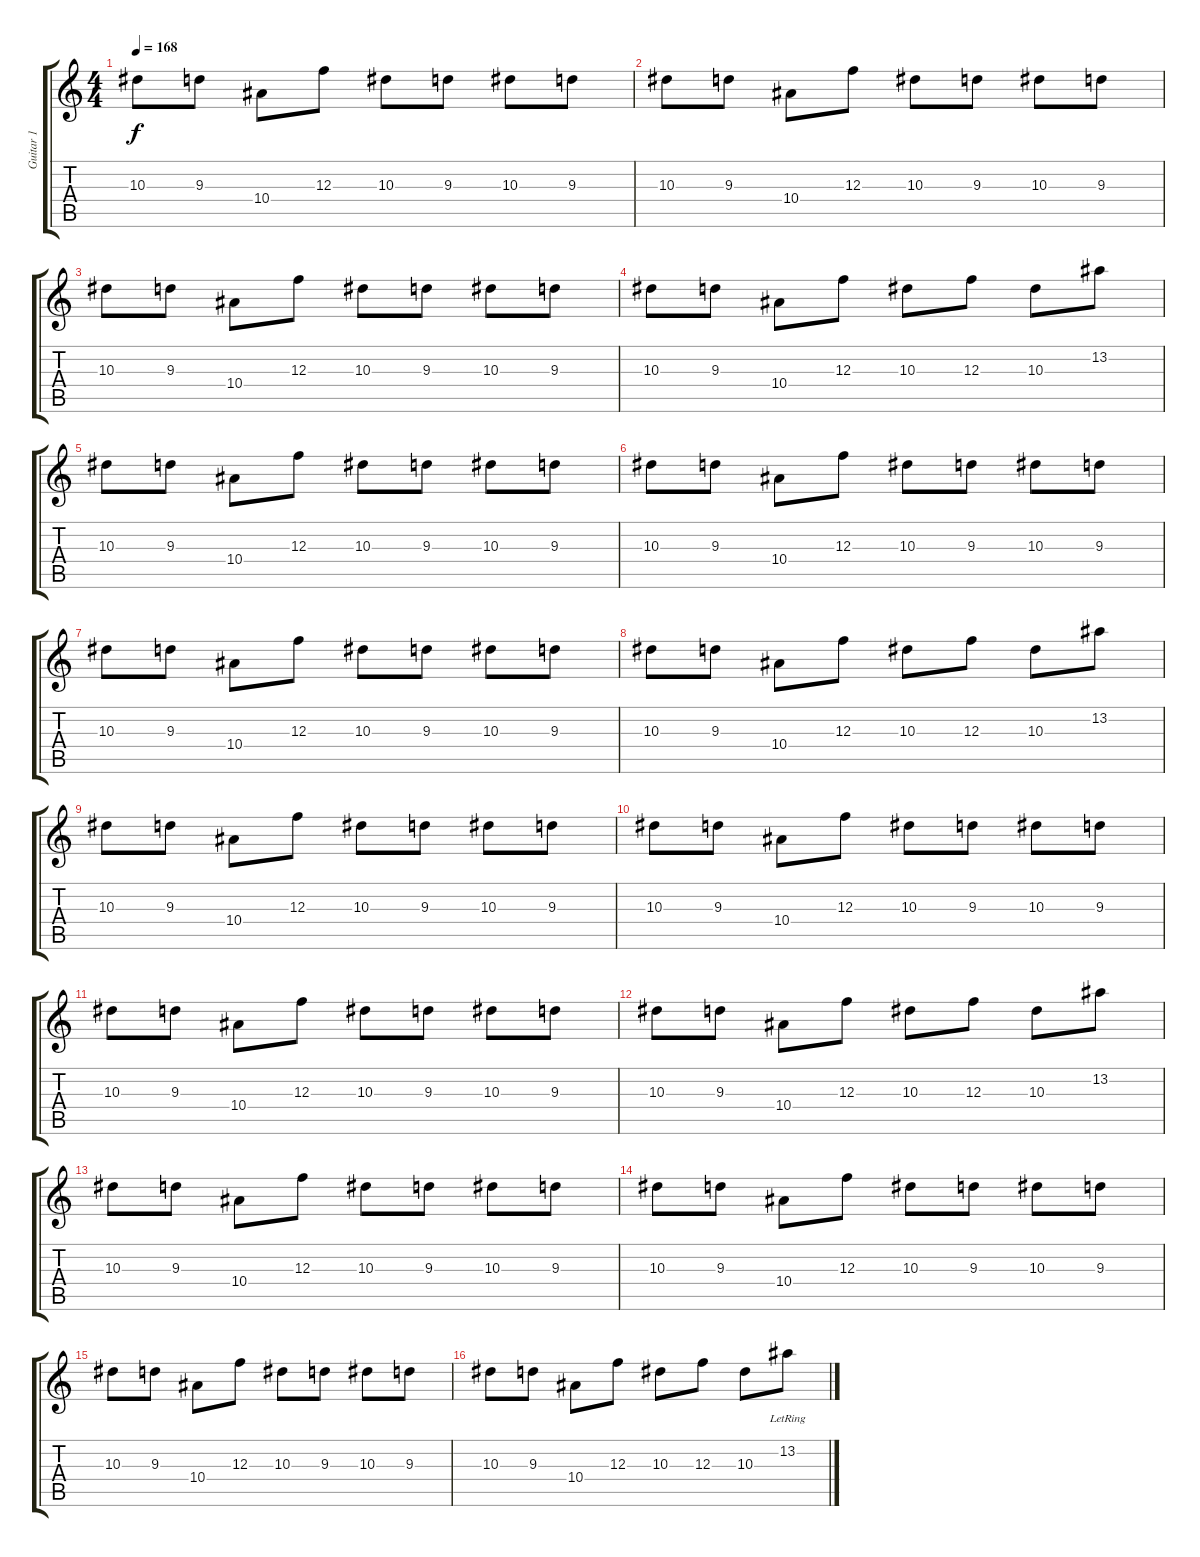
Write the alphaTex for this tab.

\track ("Guitar 1" "Guitar 1") {instrument distortionguitar}
\staff {score tabs}
\tuning (D4 A3 F3 C3 G2 C2) {hide}
\ts (4 4)
\tempo 168
\clef g2
\ks c
10.3.8{dy f} 9.3.8 10.4.8 12.3.8 10.3.8 9.3.8 10.3.8 9.3.8 |
10.3.8 9.3.8 10.4.8 12.3.8 10.3.8 9.3.8 10.3.8 9.3.8 |
10.3.8 9.3.8 10.4.8 12.3.8 10.3.8 9.3.8 10.3.8 9.3.8 |
10.3.8 9.3.8 10.4.8 12.3.8 10.3.8 12.3.8 10.3.8 13.2.8 |
10.3.8 9.3.8 10.4.8 12.3.8 10.3.8 9.3.8 10.3.8 9.3.8 |
10.3.8 9.3.8 10.4.8 12.3.8 10.3.8 9.3.8 10.3.8 9.3.8 |
10.3.8 9.3.8 10.4.8 12.3.8 10.3.8 9.3.8 10.3.8 9.3.8 |
10.3.8 9.3.8 10.4.8 12.3.8 10.3.8 12.3.8 10.3.8 13.2.8 |
10.3.8 9.3.8 10.4.8 12.3.8 10.3.8 9.3.8 10.3.8 9.3.8 |
10.3.8 9.3.8 10.4.8 12.3.8 10.3.8 9.3.8 10.3.8 9.3.8 |
10.3.8 9.3.8 10.4.8 12.3.8 10.3.8 9.3.8 10.3.8 9.3.8 |
10.3.8 9.3.8 10.4.8 12.3.8 10.3.8 12.3.8 10.3.8 13.2.8 |
10.3.8 9.3.8 10.4.8 12.3.8 10.3.8 9.3.8 10.3.8 9.3.8 |
10.3.8 9.3.8 10.4.8 12.3.8 10.3.8 9.3.8 10.3.8 9.3.8 |
10.3.8 9.3.8 10.4.8 12.3.8 10.3.8 9.3.8 10.3.8 9.3.8 |
10.3.8 9.3.8 10.4.8 12.3.8 10.3.8 12.3.8 10.3.8 13.2{lr}.8{volume 0}
